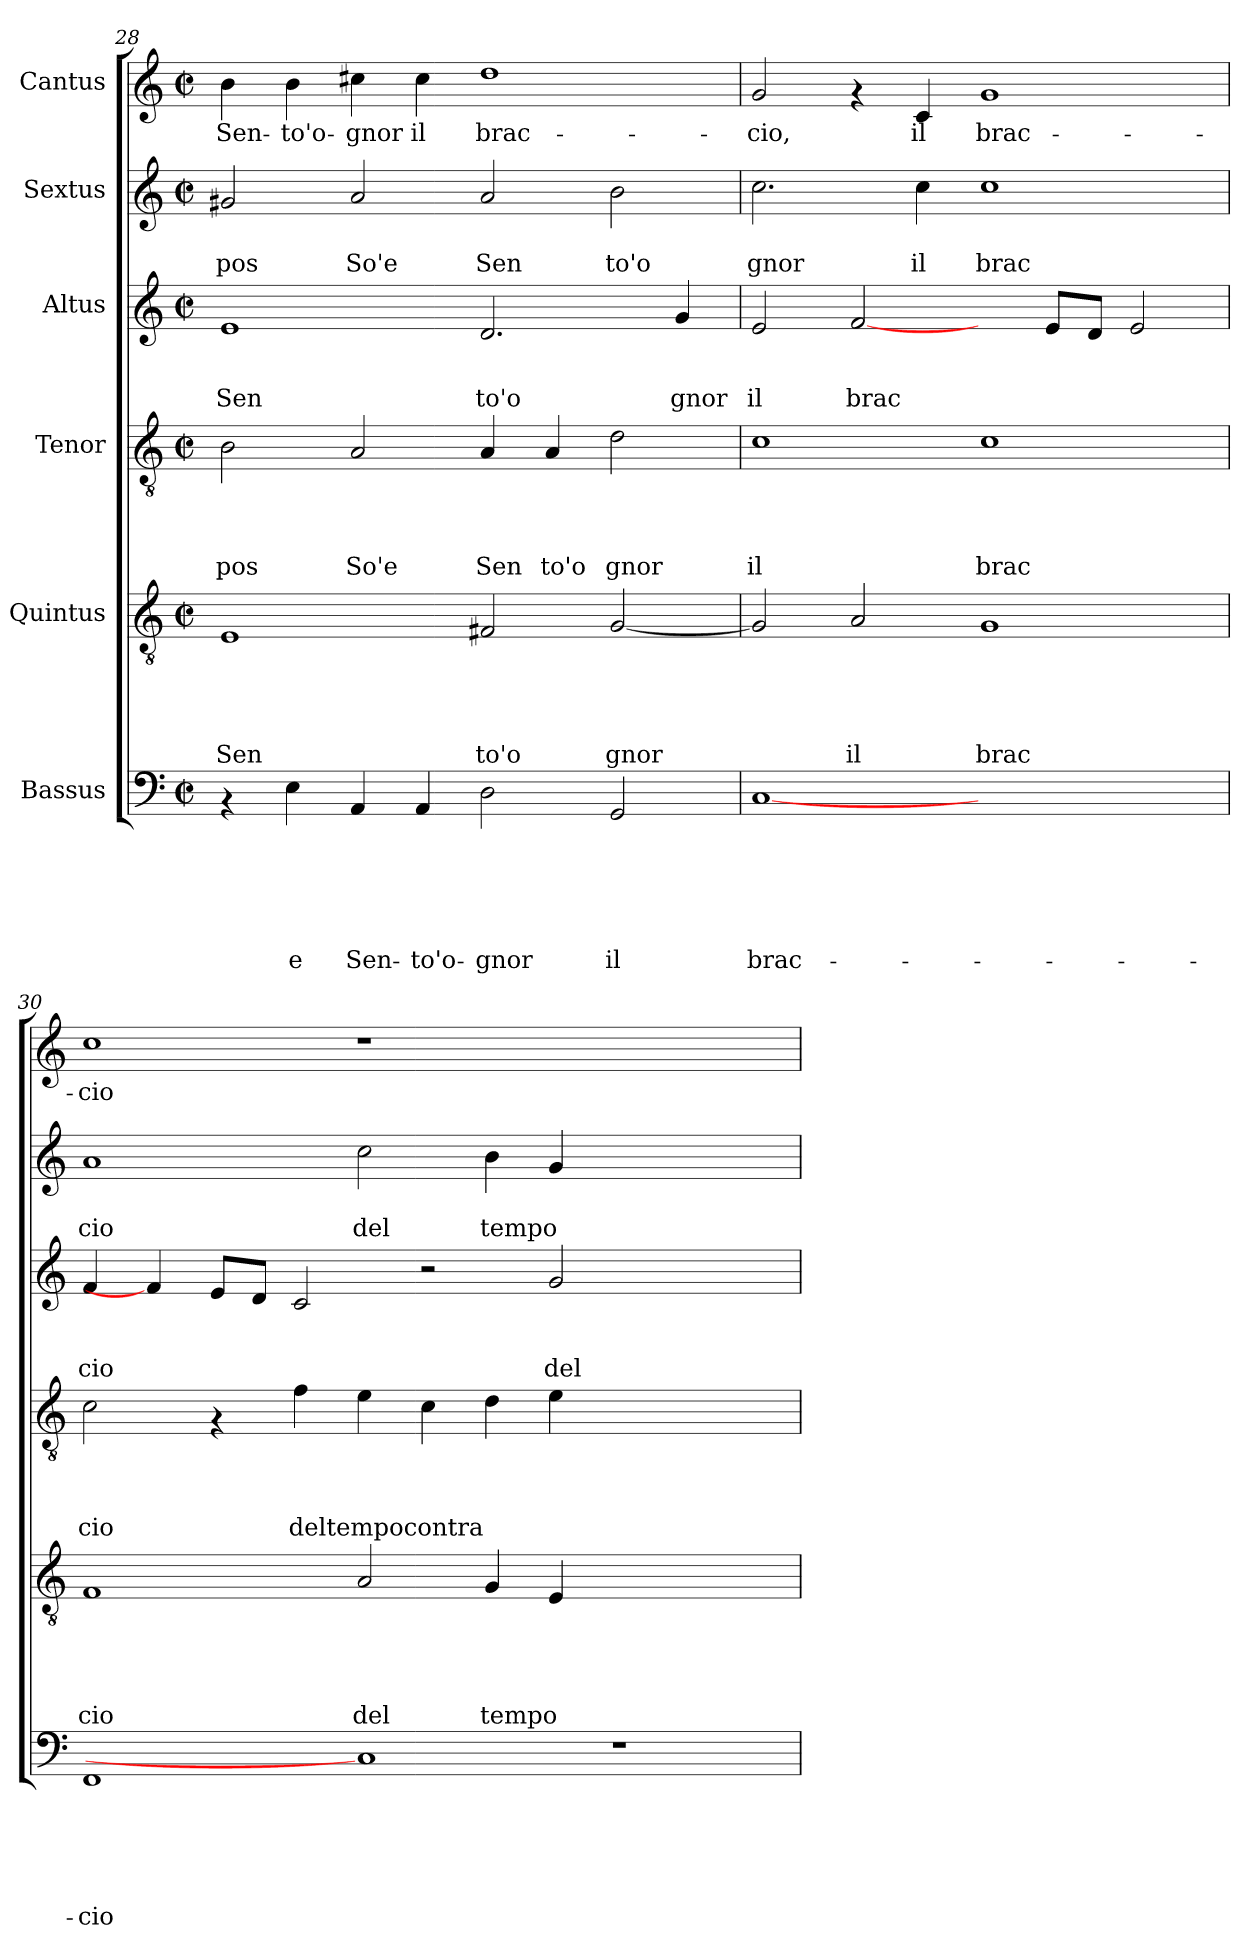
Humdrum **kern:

**kern	**text	**text	**text	**text	**text	**text	**kern	**text	**text	**text	**text	**text	**kern	**text	**text	**text	**text	**kern	**text	**text	**text	**kern	**text	**text	**kern	**text
*part6	*part6	*part6	*part6	*part6	*part6	*part6	*part5	*part5	*part5	*part5	*part5	*part5	*part4	*part4	*part4	*part4	*part4	*part3	*part3	*part3	*part3	*part2	*part2	*part2	*part1	*part1
*staff6	*staff6	*staff6	*staff6	*staff6	*staff6	*staff6	*staff5	*staff5	*staff5	*staff5	*staff5	*staff5	*staff4	*staff4	*staff4	*staff4	*staff4	*staff3	*staff3	*staff3	*staff3	*staff2	*staff2	*staff2	*staff1	*staff1
*I"Bassus	*	*	*	*	*	*	*I"Quintus	*	*	*	*	*	*I"Tenor	*	*	*	*	*I"Altus	*	*	*	*I"Sextus	*	*	*I"Cantus	*
*clefF4	*	*	*	*	*	*	*clefGv2	*	*	*	*	*	*clefGv2	*	*	*	*	*clefG2	*	*	*	*clefG2	*	*	*clefG2	*
*k[]	*	*	*	*	*	*	*k[]	*	*	*	*	*	*k[]	*	*	*	*	*k[]	*	*	*	*k[]	*	*	*k[]	*
*C:	*	*	*	*	*	*	*C:	*	*	*	*	*	*C:	*	*	*	*	*C:	*	*	*	*C:	*	*	*C:	*
*M2/2	*	*	*	*	*	*	*M2/2	*	*	*	*	*	*M2/2	*	*	*	*	*M2/2	*	*	*	*M2/2	*	*	*M2/2	*
*met(c|)	*	*	*	*	*	*	*met(c|)	*	*	*	*	*	*met(c|)	*	*	*	*	*met(c|)	*	*	*	*met(c|)	*	*	*met(c|)	*
=28	=28	=28	=28	=28	=28	=28	=28	=28	=28	=28	=28	=28	=28	=28	=28	=28	=28	=28	=28	=28	=28	=28	=28	=28	=28	=28
!	!	!	!	!	!	!	!	!	!	!	!	!LO:LY:b	!	!	!	!	!LO:LY:b	!	!	!	!LO:LY:b	!	!	!LO:LY:b	!	!LO:LY:b
4rAA	.	.	.	.	.	.	1E	.	.	.	.	Sen	2B\	.	.	.	pos	1e	.	.	Sen	2g#X/	.	pos	4b\	Sen-
!	!	!	!	!	!	!LO:LY:b	!	!	!	!	!	!	!	!	!	!	!	!	!	!	!	!	!	!	!	!LO:LY:b
4E\	.	.	.	.	.	e	.	.	.	.	.	.	.	.	.	.	.	.	.	.	.	.	.	.	4b\	-to'o-
!	!	!	!	!	!	!LO:LY:b	!	!	!	!	!	!	!	!	!	!	!LO:LY:b	!	!	!	!	!	!	!LO:LY:b	!	!LO:LY:b
4AA/	.	.	.	.	.	Sen-	.	.	.	.	.	.	2A/	.	.	.	So'e	.	.	.	.	2a/	.	So'e	4cc#X\	-gnor
!	!	!	!	!	!	!LO:LY:b	!	!	!	!	!	!	!	!	!	!	!	!	!	!	!	!	!	!	!	!LO:LY:b
4AA/	.	.	.	.	.	-to'o-	.	.	.	.	.	.	.	.	.	.	.	.	.	.	.	.	.	.	4cc#\	il
!	!	!	!	!	!	!LO:LY:b	!	!	!	!	!	!LO:LY:b	!	!	!	!	!LO:LY:b	!	!	!	!LO:LY:b	!	!	!LO:LY:b	!	!LO:LY:b
2D\	.	.	.	.	.	-gnor	2F#X/	.	.	.	.	to'o	4A/	.	.	.	Sen	2.d/	.	.	to'o	2a/	.	Sen	1dd	brac-
!	!	!	!	!	!	!	!	!	!	!	!	!	!	!	!	!	!LO:LY:b	!	!	!	!	!	!	!	!	!
.	.	.	.	.	.	.	.	.	.	.	.	.	4A/	.	.	.	to'o	.	.	.	.	.	.	.	.	.
!	!	!	!	!	!	!LO:LY:b	!	!	!	!	!	!LO:LY:b	!	!	!	!	!LO:LY:b	!	!	!	!	!	!	!LO:LY:b	!	!
2GG/	.	.	.	.	.	il	[<2G/	.	.	.	.	gnor	2d\	.	.	.	gnor	.	.	.	.	2b\	.	to'o	.	.
!	!	!	!	!	!	!	!	!	!	!	!	!	!	!	!	!	!	!	!	!	!LO:LY:b	!	!	!	!	!
.	.	.	.	.	.	.	.	.	.	.	.	.	.	.	.	.	.	4g/	.	.	gnor	.	.	.	.	.
=29	=29	=29	=29	=29	=29	=29	=29	=29	=29	=29	=29	=29	=29	=29	=29	=29	=29	=29	=29	=29	=29	=29	=29	=29	=29	=29
!	!	!	!	!	!	!LO:LY:b	!	!	!	!	!	!	!	!	!	!	!LO:LY:b	!	!	!	!LO:LY:b	!	!	!LO:LY:b	!	!LO:LY:b
[1C	.	.	.	.	.	brac-	2G/]	.	.	.	.	.	1c	.	.	.	il	2e/	.	.	il	2.cc\	.	gnor	2g/	-cio,
!	!	!	!	!	!	!	!	!	!	!	!	!LO:LY:b	!	!	!	!	!	!	!	!	!LO:LY:b	!	!	!	!	!
.	.	.	.	.	.	.	2A/	.	.	.	.	il	.	.	.	.	.	[2f/	.	.	brac	.	.	.	4rf	.
!	!	!	!	!	!	!	!	!	!	!	!	!	!	!	!	!	!	!	!	!	!	!	!	!LO:LY:b	!	!LO:LY:b
.	.	.	.	.	.	.	.	.	.	.	.	.	.	.	.	.	.	.	.	.	.	4cc\	.	il	4c/	il
!	!	!	!	!	!	!	!	!	!	!	!	!LO:LY:b	!	!	!	!	!LO:LY:b	!	!	!	!	!	!	!LO:LY:b	!	!LO:LY:b
1ryy	.	.	.	.	.	.	1G	.	.	.	.	brac	1c	.	.	.	brac	4ryy	.	.	.	1cc	.	brac	1g	brac-
.	.	.	.	.	.	.	.	.	.	.	.	.	.	.	.	.	.	8e/L	.	.	.	.	.	.	.	.
.	.	.	.	.	.	.	.	.	.	.	.	.	.	.	.	.	.	8d/J	.	.	.	.	.	.	.	.
.	.	.	.	.	.	.	.	.	.	.	.	.	.	.	.	.	.	2e/	.	.	.	.	.	.	.	.
!!LO:PB:g=z
=30	=30	=30	=30	=30	=30	=30	=30	=30	=30	=30	=30	=30	=30	=30	=30	=30	=30	=30	=30	=30	=30	=30	=30	=30	=30	=30
!	!	!	!	!	!	!LO:LY:b	!	!	!	!	!	!LO:LY:b	!	!	!	!	!LO:LY:b	!	!	!	!LO:LY:b	!	!	!LO:LY:b	!	!LO:LY:b
1FF	.	.	.	.	.	-cio	1F	.	.	.	.	cio	2c\	.	.	.	cio	4f/	.	.	cio	1a	.	cio	1cc	-cio
.	.	.	.	.	.	.	.	.	.	.	.	.	.	.	.	.	.	4f/]	.	.	.	.	.	.	.	.
.	.	.	.	.	.	.	.	.	.	.	.	.	4rF	.	.	.	.	8e/L	.	.	.	.	.	.	.	.
.	.	.	.	.	.	.	.	.	.	.	.	.	.	.	.	.	.	8d/J	.	.	.	.	.	.	.	.
!	!	!	!	!	!	!	!	!	!	!	!	!	!	!	!	!	!LO:LY:b	!	!	!	!	!	!	!	!	!
.	.	.	.	.	.	.	.	.	.	.	.	.	4f\	.	.	.	deltempocontra	2c/	.	.	.	.	.	.	.	.
!	!	!	!	!	!	!	!	!	!	!	!	!LO:LY:b	!	!	!	!	!	!	!	!	!	!	!	!LO:LY:b	!	!
1C]	.	.	.	.	.	.	2A/	.	.	.	.	del	4e\	.	.	.	.	.	.	.	.	2cc\	.	del	1r	.
.	.	.	.	.	.	.	.	.	.	.	.	.	4c\	.	.	.	.	2r	.	.	.	.	.	.	.	.
!	!	!	!	!	!	!	!	!	!	!	!	!LO:LY:b	!	!	!	!	!	!	!	!	!	!	!	!LO:LY:b	!	!
.	.	.	.	.	.	.	4G/	.	.	.	.	tempo	4d\	.	.	.	.	.	.	.	.	4b\	.	tempo	.	.
!	!	!	!	!	!	!	!	!	!	!	!	!	!	!	!	!	!	!	!	!	!LO:LY:b	!	!	!	!	!
.	.	.	.	.	.	.	4E/	.	.	.	.	.	4e\	.	.	.	.	2g/	.	.	del	4g/	.	.	.	.
1r	.	.	.	.	.	.	1ryy	.	.	.	.	.	1ryy	.	.	.	.	.	.	.	.	1ryy	.	.	1ryy	.
.	.	.	.	.	.	.	.	.	.	.	.	.	.	.	.	.	.	2.ryy	.	.	.	.	.	.	.	.
=	=	=	=	=	=	=	=	=	=	=	=	=	=	=	=	=	=	=	=	=	=	=	=	=	=	=
*-	*-	*-	*-	*-	*-	*-	*-	*-	*-	*-	*-	*-	*-	*-	*-	*-	*-	*-	*-	*-	*-	*-	*-	*-	*-	*-
